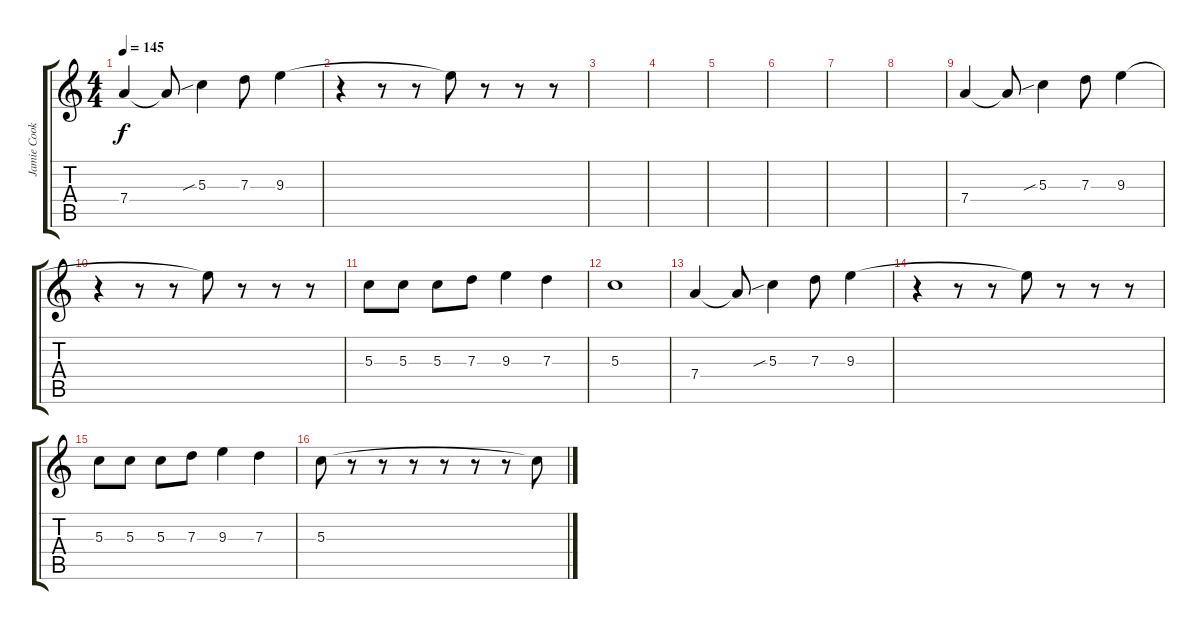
\track ("Jamie Cook" "Jamie Cook") {instrument distortionguitar}
\staff {score tabs}
\tuning (E4 B3 G3 D3 A2 E2) {hide}
\ts (4 4)
\tempo 145
\clef g2
\ks c
7.4.4{dy f} 7.4{t}.8 5.3{sib}.4 7.3.8 9.3.4 |
r.4 r.8 r.8 9.3{t}.8 r.8 r.8 r.8 |
|
|
|
|
|
|
7.4.4 7.4{t}.8 5.3{sib}.4 7.3.8 9.3.4 |
r.4 r.8 r.8 9.3{t}.8 r.8 r.8 r.8 |
5.3.8 5.3.8 5.3.8 7.3.8 9.3.4 7.3.4 |
5.3.1 |
7.4.4 7.4{t}.8 5.3{sib}.4 7.3.8 9.3.4 |
r.4 r.8 r.8 9.3{t}.8 r.8 r.8 r.8 |
5.3.8 5.3.8 5.3.8 7.3.8 9.3.4 7.3.4 |
5.3.8 r.8 r.8 r.8 r.8 r.8 r.8 5.3{t}.8
